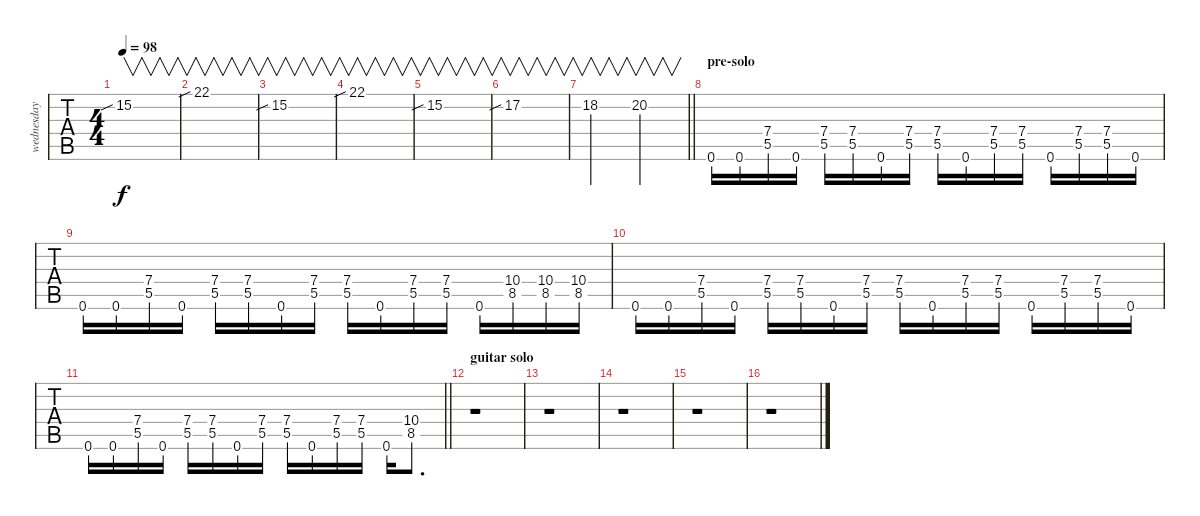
\track ("wednesday 13 - lead guitar" "wednesday ") {instrument distortionguitar}
\staff {tabs}
\tuning (D4 A3 F3 C3 G2 C2) {hide}
\ts (4 4)
\tempo 98
\clef g2
\ks c
15.2{sib}.1{v ot 8va dy f} |
22.1{sib}.1{v ot 8va} |
15.2{sib}.1{v ot 8va} |
22.1{sib}.1{v ot 8va} |
15.2{sib}.1{v ot 8va} |
17.2{sib}.1{v ot 8va} |
\barLineRight lightlight
18.2.2{v ot 8va} 20.2.2{v ot 8va} |
\section ("" "pre-solo")
0.6.16 0.6.16 (7.4 5.5).16 0.6.16 (7.4 5.5).16 (7.4 5.5).16 0.6.16 (7.4 5.5).16 (7.4 5.5).16 0.6.16 (7.4 5.5).16 (7.4 5.5).16 0.6.16 (7.4 5.5).16 (7.4 5.5).16 0.6.16 |
0.6.16 0.6.16 (7.4 5.5).16 0.6.16 (7.4 5.5).16 (7.4 5.5).16 0.6.16 (7.4 5.5).16 (7.4 5.5).16 0.6.16 (7.4 5.5).16 (7.4 5.5).16 0.6.16 (10.4 8.5).16 (10.4 8.5).16 (10.4 8.5).16 |
0.6.16 0.6.16 (7.4 5.5).16 0.6.16 (7.4 5.5).16 (7.4 5.5).16 0.6.16 (7.4 5.5).16 (7.4 5.5).16 0.6.16 (7.4 5.5).16 (7.4 5.5).16 0.6.16 (7.4 5.5).16 (7.4 5.5).16 0.6.16 |
\barLineRight lightlight
0.6.16 0.6.16 (7.4 5.5).16 0.6.16 (7.4 5.5).16 (7.4 5.5).16 0.6.16 (7.4 5.5).16 (7.4 5.5).16 0.6.16 (7.4 5.5).16 (7.4 5.5).16 0.6.16 (10.4 8.5).8{d} |
\section ("" "guitar solo")
r.1 |
r.1 |
r.1 |
r.1 |
r.1
